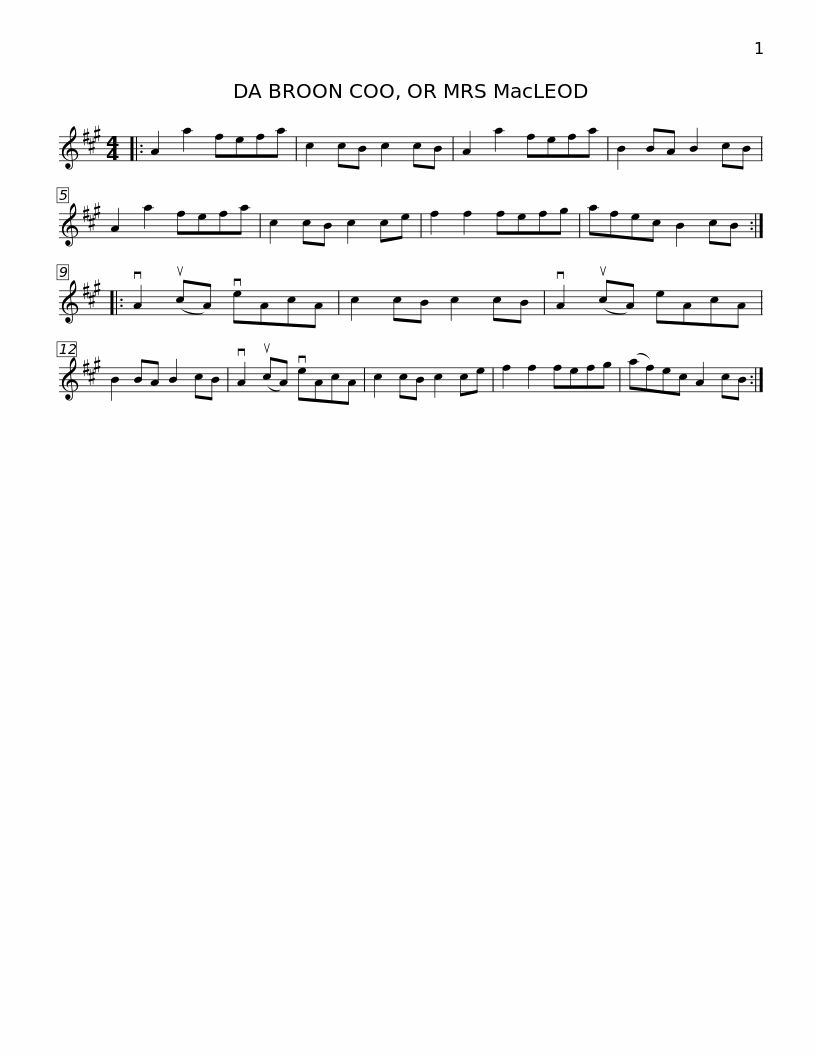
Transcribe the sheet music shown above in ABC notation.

X:1
L:1/8
M:4/4
I:linebreak $
K:A
V:1 treble
V:1
|: A2 a2 fefa | c2 cB c2 cB | A2 a2 fefa | B2 BA B2 cB | A2 a2 fefa | %5
 c2 cB c2 ce | f2 f2 fefg |$ afec B2 cB :: vA2 (ucA) veAcA | c2 cB c2 cB | %10
 vA2 (ucA) eAcA | B2 BA B2 cB | vA2 (ucA) veAcA |$ c2 cB c2 ce | f2 f2 fefg | %15
 (af)ec A2 cB :| %16
